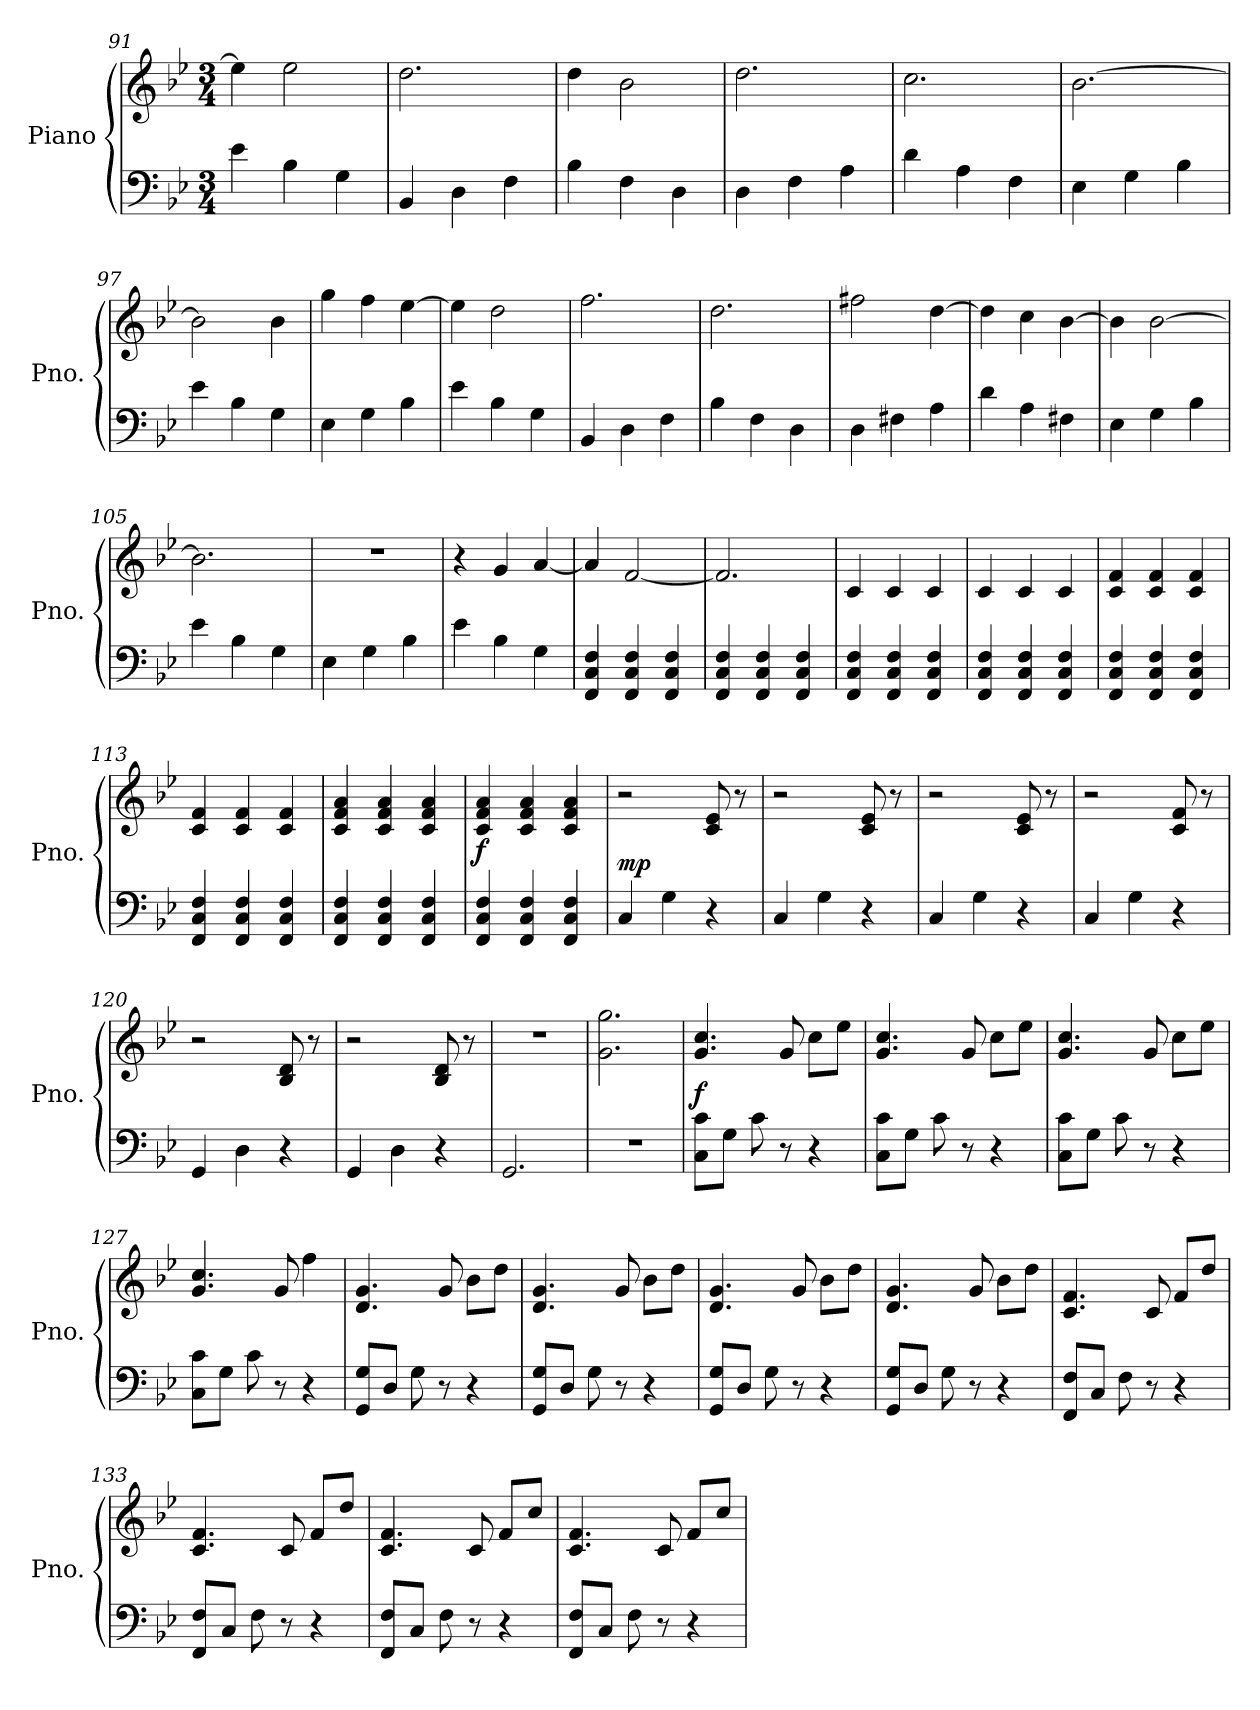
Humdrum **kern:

**kern	**kern	**dynam
*part1	*part1	*part1
*staff2	*staff1	*staff1/2
*I"Piano	*	*
*I'Pno.	*	*
*clefF4	*clefG2	*
*k[b-e-]	*k[b-e-]	*
*M3/4	*M3/4	*
=91	=91	=91
4e-\	4ee-\]	.
4B-\	2ee-\	.
4G\	.	.
=92	=92	=92
4BB-/	2.dd\	.
4D\	.	.
4F\	.	.
!!LO:LB:g=z
=93	=93	=93
4B-\	4dd\	.
4F\	2b-\	.
4D\	.	.
=94	=94	=94
4D\	2.dd\	.
4F\	.	.
4A\	.	.
=95	=95	=95
4d\	2.cc\	.
4A\	.	.
4F\	.	.
=96	=96	=96
4E-\	[2.b-\	.
4G\	.	.
4B-\	.	.
=97	=97	=97
4e-\	2b-\]	.
4B-\	.	.
4G\	4b-\	.
=98	=98	=98
4E-\	4gg\	.
4G\	4ff\	.
4B-\	[4ee-\	.
=99	=99	=99
4e-\	4ee-\]	.
4B-\	2dd\	.
4G\	.	.
=100	=100	=100
4BB-/	2.ff\	.
4D\	.	.
4F\	.	.
=101	=101	=101
4B-\	2.dd\	.
4F\	.	.
4D\	.	.
=102	=102	=102
4D\	2ff#X\	.
4F#X\	.	.
4A\	[4dd\	.
=103	=103	=103
4d\	4dd\]	.
4A\	4cc\	.
4F#X\	[4b-\	.
=104	=104	=104
4E-\	4b-\]	.
4G\	[2b-\	.
4B-\	.	.
!!LO:LB:g=z
=105	=105	=105
4e-\	2.b-\]	.
4B-\	.	.
4G\	.	.
=106	=106	=106
4E-\	2.r	.
4G\	.	.
4B-\	.	.
=107	=107	=107
4e-\	4r	.
4B-\	4g/	.
4G\	[4a/	.
=108	=108	=108
4FF/ 4C/ 4F/	4a/]	.
4FF/ 4C/ 4F/	[2f/	.
4FF/ 4C/ 4F/	.	.
=109	=109	=109
4FF/ 4C/ 4F/	2.f/]	.
4FF/ 4C/ 4F/	.	.
4FF/ 4C/ 4F/	.	.
=110	=110	=110
4FF/ 4C/ 4F/	4c/	.
4FF/ 4C/ 4F/	4c/	.
4FF/ 4C/ 4F/	4c/	.
=111	=111	=111
4FF/ 4C/ 4F/	4c/	.
4FF/ 4C/ 4F/	4c/	.
4FF/ 4C/ 4F/	4c/	.
=112	=112	=112
4FF/ 4C/ 4F/	4c/ 4f/	.
4FF/ 4C/ 4F/	4c/ 4f/	.
4FF/ 4C/ 4F/	4c/ 4f/	.
=113	=113	=113
4FF/ 4C/ 4F/	4c/ 4f/	.
4FF/ 4C/ 4F/	4c/ 4f/	.
4FF/ 4C/ 4F/	4c/ 4f/	.
=114	=114	=114
4FF/ 4C/ 4F/	4c/ 4f/ 4a/	.
4FF/ 4C/ 4F/	4c/ 4f/ 4a/	.
4FF/ 4C/ 4F/	4c/ 4f/ 4a/	.
=115	=115	=115
!	!	!LO:DY:a=2
4FF/ 4C/ 4F/	4c/ 4f/ 4a/	f
4FF/ 4C/ 4F/	4c/ 4f/ 4a/	.
4FF/ 4C/ 4F/	4c/ 4f/ 4a/	.
!!LO:PB:g=z
=116	=116	=116
!	!	!LO:DY:a=2
4C/	2r	mp
4G\	.	.
4r	8c/ 8e-/	.
.	8r	.
=117	=117	=117
4C/	2r	.
4G\	.	.
4r	8c/ 8e-/	.
.	8r	.
=118	=118	=118
4C/	2r	.
4G\	.	.
4r	8c/ 8e-/	.
.	8r	.
=119	=119	=119
4C/	2r	.
4G\	.	.
4r	8c/ 8f/	.
.	8r	.
=120	=120	=120
4GG/	2r	.
4D\	.	.
4r	8B-/ 8d/	.
.	8r	.
=121	=121	=121
4GG/	2r	.
4D\	.	.
4r	8B-/ 8d/	.
.	8r	.
=122	=122	=122
2.GG/	2.r	.
=123	=123	=123
2.r	2.g\ 2.gg\	.
=124	=124	=124
!	!	!LO:DY:a=2
8C\ 8c\L	4.g/ 4.cc/	f
8G\J	.	.
8c\	.	.
8r	8g/	.
4r	8cc\L	.
.	8ee-\J	.
=125	=125	=125
8C\ 8c\L	4.g/ 4.cc/	.
8G\J	.	.
8c\	.	.
8r	8g/	.
4r	8cc\L	.
.	8ee-\J	.
!!LO:LB:g=z
=126	=126	=126
8C\ 8c\L	4.g/ 4.cc/	.
8G\J	.	.
8c\	.	.
8r	8g/	.
4r	8cc\L	.
.	8ee-\J	.
=127	=127	=127
8C\ 8c\L	4.g/ 4.cc/	.
8G\J	.	.
8c\	.	.
8r	8g/	.
4r	4ff\	.
=128	=128	=128
8GG/ 8G/L	4.d/ 4.g/	.
8D/J	.	.
8G\	.	.
8r	8g/	.
4r	8b-\L	.
.	8dd\J	.
=129	=129	=129
8GG/ 8G/L	4.d/ 4.g/	.
8D/J	.	.
8G\	.	.
8r	8g/	.
4r	8b-\L	.
.	8dd\J	.
=130	=130	=130
8GG/ 8G/L	4.d/ 4.g/	.
8D/J	.	.
8G\	.	.
8r	8g/	.
4r	8b-\L	.
.	8dd\J	.
=131	=131	=131
8GG/ 8G/L	4.d/ 4.g/	.
8D/J	.	.
8G\	.	.
8r	8g/	.
4r	8b-\L	.
.	8dd\J	.
=132	=132	=132
8FF/ 8F/L	4.c/ 4.f/	.
8C/J	.	.
8F\	.	.
8r	8c/	.
4r	8f/L	.
.	8dd/J	.
!!LO:LB:g=z
=133	=133	=133
8FF/ 8F/L	4.c/ 4.f/	.
8C/J	.	.
8F\	.	.
8r	8c/	.
4r	8f/L	.
.	8dd/J	.
=134	=134	=134
8FF/ 8F/L	4.c/ 4.f/	.
8C/J	.	.
8F\	.	.
8r	8c/	.
4r	8f/L	.
.	8cc/J	.
=135	=135	=135
8FF/ 8F/L	4.c/ 4.f/	.
8C/J	.	.
8F\	.	.
8r	8c/	.
4r	8f/L	.
.	8cc/J	.
=	=	=
*-	*-	*-
